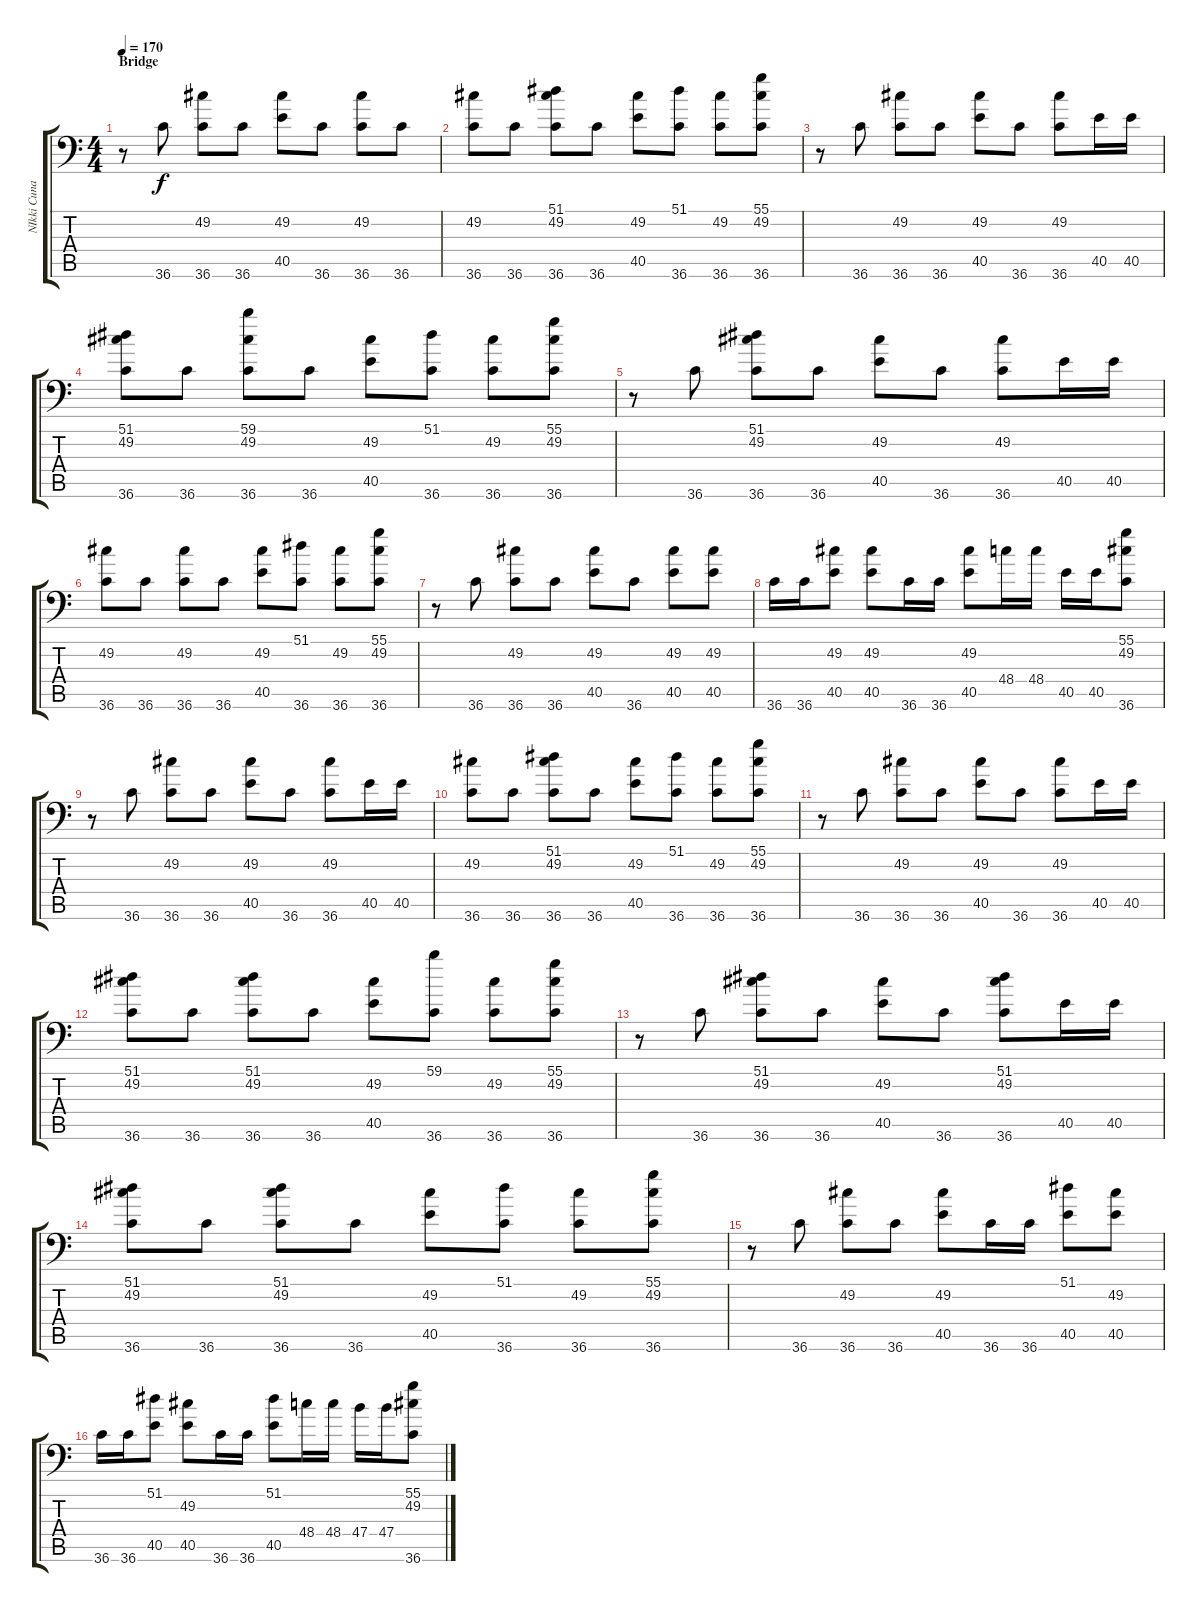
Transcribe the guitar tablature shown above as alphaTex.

\track ("NIkki Cuna" "NIkki Cuna") {instrument acousticgrandpiano}
\staff {score tabs}
\tuning (C-1 C-1 C-1 C-1 C-1 C-1) {hide}
\ts (4 4)
\section ("" "Bridge")
\tempo 170
\clef f4
\ks c
r.8{dy f} 36.6.8 (49.2 36.6).8 36.6.8 (49.2 40.5).8 36.6.8 (49.2 36.6).8 36.6.8 |
(49.2 36.6).8 36.6.8 (51.1 49.2 36.6).8 36.6.8 (49.2 40.5).8 (51.1 36.6).8 (49.2 36.6).8 (55.1 49.2 36.6).8 |
r.8 36.6.8 (49.2 36.6).8 36.6.8 (49.2 40.5).8 36.6.8 (49.2 36.6).8 40.5.16 40.5.16 |
(51.1 49.2 36.6).8 36.6.8 (59.1 49.2 36.6).8 36.6.8 (49.2 40.5).8 (51.1 36.6).8 (49.2 36.6).8 (55.1 49.2 36.6).8 |
r.8 36.6.8 (51.1 49.2 36.6).8 36.6.8 (49.2 40.5).8 36.6.8 (49.2 36.6).8 40.5.16 40.5.16 |
(49.2 36.6).8 36.6.8 (49.2 36.6).8 36.6.8 (49.2 40.5).8 (51.1 36.6).8 (49.2 36.6).8 (55.1 49.2 36.6).8 |
r.8 36.6.8 (49.2 36.6).8 36.6.8 (49.2 40.5).8 36.6.8 (49.2 40.5).8 (49.2 40.5).8 |
36.6.16 36.6.16 (49.2 40.5).8 (49.2 40.5).8 36.6.16 36.6.16 (49.2 40.5).8 48.4.16 48.4.16 40.5.16 40.5.16 (55.1 49.2 36.6).8 |
r.8 36.6.8 (49.2 36.6).8 36.6.8 (49.2 40.5).8 36.6.8 (49.2 36.6).8 40.5.16 40.5.16 |
(49.2 36.6).8 36.6.8 (51.1 49.2 36.6).8 36.6.8 (49.2 40.5).8 (51.1 36.6).8 (49.2 36.6).8 (55.1 49.2 36.6).8 |
r.8 36.6.8 (49.2 36.6).8 36.6.8 (49.2 40.5).8 36.6.8 (49.2 36.6).8 40.5.16 40.5.16 |
(51.1 49.2 36.6).8 36.6.8 (51.1 49.2 36.6).8 36.6.8 (49.2 40.5).8 (59.1 36.6).8 (49.2 36.6).8 (55.1 49.2 36.6).8 |
r.8 36.6.8 (51.1 49.2 36.6).8 36.6.8 (49.2 40.5).8 36.6.8 (51.1 49.2 36.6).8 40.5.16 40.5.16 |
(51.1 49.2 36.6).8 36.6.8 (51.1 49.2 36.6).8 36.6.8 (49.2 40.5).8 (51.1 36.6).8 (49.2 36.6).8 (55.1 49.2 36.6).8 |
r.8 36.6.8 (49.2 36.6).8 36.6.8 (49.2 40.5).8 36.6.16 36.6.16 (51.1 40.5).8 (49.2 40.5).8 |
36.6.16 36.6.16 (51.1 40.5).8 (49.2 40.5).8 36.6.16 36.6.16 (51.1 40.5).8 48.4.16 48.4.16 47.4.16 47.4.16 (55.1 49.2 36.6).8
